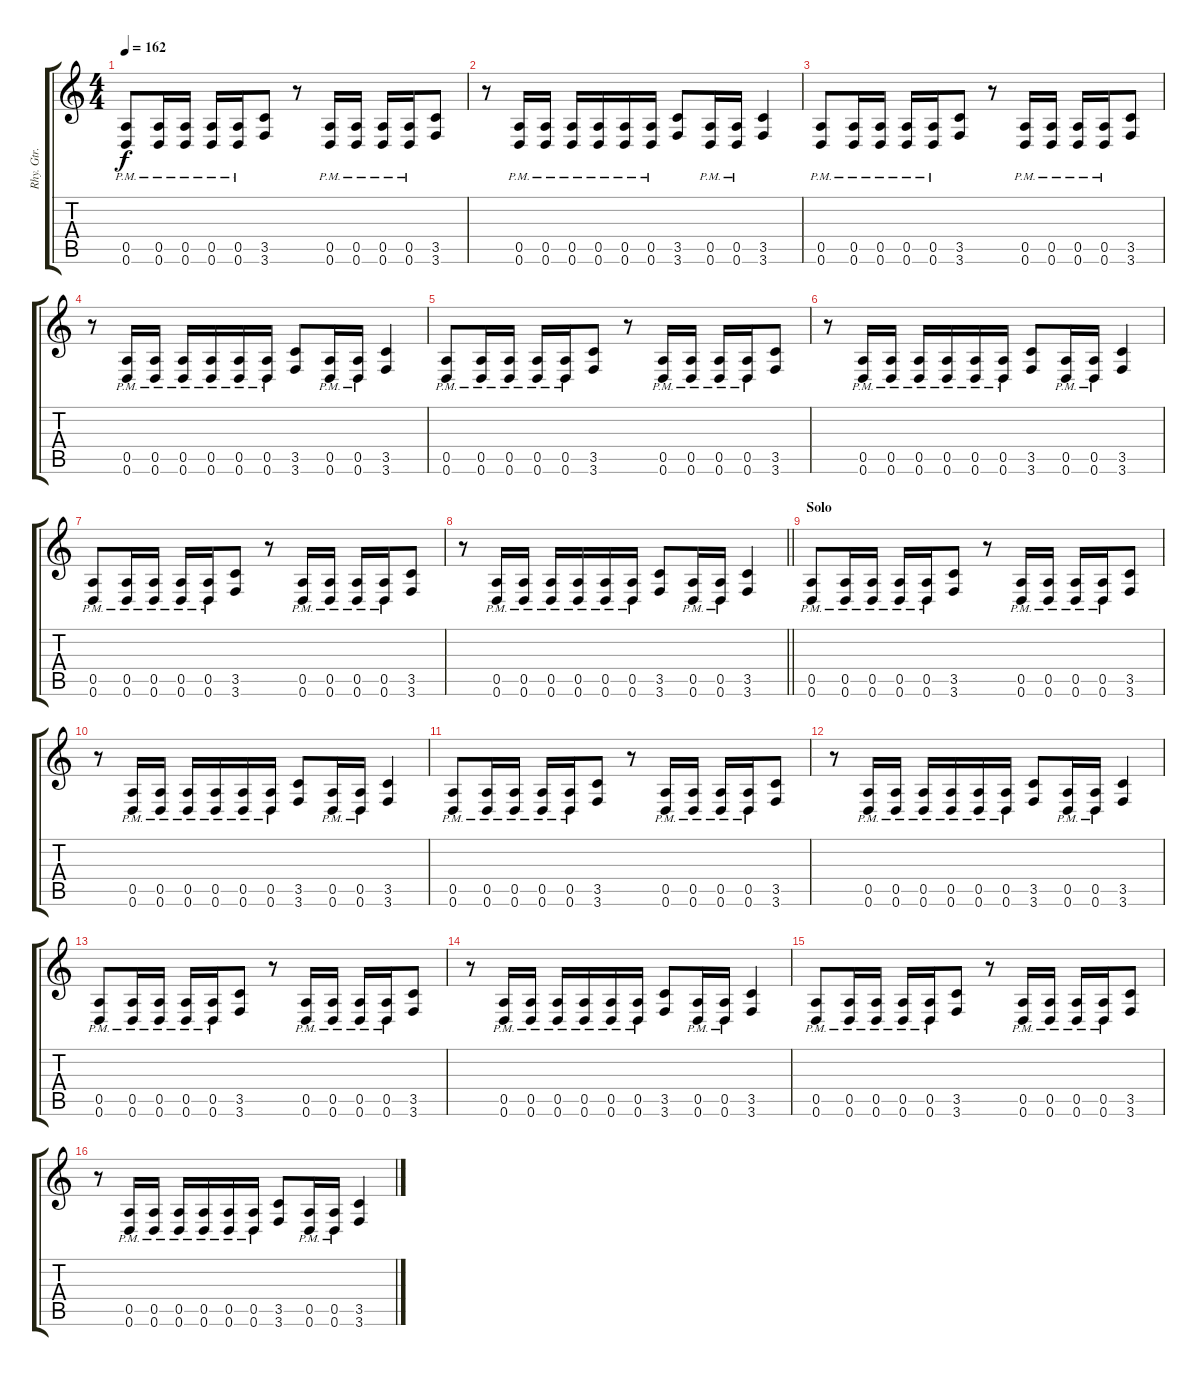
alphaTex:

\track ("Rhy. Gtr. 1" "Rhy. Gtr. ") {instrument distortionguitar}
\staff {score tabs}
\tuning (E4 B3 G3 D3 A2 D2) {hide}
\ts (4 4)
\section ("" "")
\tempo 162
\clef g2
\ks c
(0.5{pm} 0.6{pm}).8{dy f} (0.5{pm} 0.6{pm}).16 (0.5{pm} 0.6{pm}).16 (0.5{pm} 0.6{pm}).16 (0.5{pm} 0.6{pm}).16 (3.5 3.6).8 r.8 (0.5{pm} 0.6{pm}).16 (0.5{pm} 0.6{pm}).16 (0.5{pm} 0.6{pm}).16 (0.5{pm} 0.6{pm}).16 (3.5 3.6).8 |
r.8 (0.5{pm} 0.6{pm}).16 (0.5{pm} 0.6{pm}).16 (0.5{pm} 0.6{pm}).16 (0.5{pm} 0.6{pm}).16 (0.5{pm} 0.6{pm}).16 (0.5{pm} 0.6{pm}).16 (3.5 3.6).8 (0.5{pm} 0.6{pm}).16 (0.5{pm} 0.6{pm}).16 (3.5 3.6).4 |
(0.5{pm} 0.6{pm}).8 (0.5{pm} 0.6{pm}).16 (0.5{pm} 0.6{pm}).16 (0.5{pm} 0.6{pm}).16 (0.5{pm} 0.6{pm}).16 (3.5 3.6).8 r.8 (0.5{pm} 0.6{pm}).16 (0.5{pm} 0.6{pm}).16 (0.5{pm} 0.6{pm}).16 (0.5{pm} 0.6{pm}).16 (3.5 3.6).8 |
r.8 (0.5{pm} 0.6{pm}).16 (0.5{pm} 0.6{pm}).16 (0.5{pm} 0.6{pm}).16 (0.5{pm} 0.6{pm}).16 (0.5{pm} 0.6{pm}).16 (0.5{pm} 0.6{pm}).16 (3.5 3.6).8 (0.5{pm} 0.6{pm}).16 (0.5{pm} 0.6{pm}).16 (3.5 3.6).4 |
(0.5{pm} 0.6{pm}).8 (0.5{pm} 0.6{pm}).16 (0.5{pm} 0.6{pm}).16 (0.5{pm} 0.6{pm}).16 (0.5{pm} 0.6{pm}).16 (3.5 3.6).8 r.8 (0.5{pm} 0.6{pm}).16 (0.5{pm} 0.6{pm}).16 (0.5{pm} 0.6{pm}).16 (0.5{pm} 0.6{pm}).16 (3.5 3.6).8 |
r.8 (0.5{pm} 0.6{pm}).16 (0.5{pm} 0.6{pm}).16 (0.5{pm} 0.6{pm}).16 (0.5{pm} 0.6{pm}).16 (0.5{pm} 0.6{pm}).16 (0.5{pm} 0.6{pm}).16 (3.5 3.6).8 (0.5{pm} 0.6{pm}).16 (0.5{pm} 0.6{pm}).16 (3.5 3.6).4 |
(0.5{pm} 0.6{pm}).8 (0.5{pm} 0.6{pm}).16 (0.5{pm} 0.6{pm}).16 (0.5{pm} 0.6{pm}).16 (0.5{pm} 0.6{pm}).16 (3.5 3.6).8 r.8 (0.5{pm} 0.6{pm}).16 (0.5{pm} 0.6{pm}).16 (0.5{pm} 0.6{pm}).16 (0.5{pm} 0.6{pm}).16 (3.5 3.6).8 |
\barLineRight lightlight
r.8 (0.5{pm} 0.6{pm}).16 (0.5{pm} 0.6{pm}).16 (0.5{pm} 0.6{pm}).16 (0.5{pm} 0.6{pm}).16 (0.5{pm} 0.6{pm}).16 (0.5{pm} 0.6{pm}).16 (3.5 3.6).8 (0.5{pm} 0.6{pm}).16 (0.5{pm} 0.6{pm}).16 (3.5 3.6).4 |
\section ("" "Solo")
(0.5{pm} 0.6{pm}).8 (0.5{pm} 0.6{pm}).16 (0.5{pm} 0.6{pm}).16 (0.5{pm} 0.6{pm}).16 (0.5{pm} 0.6{pm}).16 (3.5 3.6).8 r.8 (0.5{pm} 0.6{pm}).16 (0.5{pm} 0.6{pm}).16 (0.5{pm} 0.6{pm}).16 (0.5{pm} 0.6{pm}).16 (3.5 3.6).8 |
r.8 (0.5{pm} 0.6{pm}).16 (0.5{pm} 0.6{pm}).16 (0.5{pm} 0.6{pm}).16 (0.5{pm} 0.6{pm}).16 (0.5{pm} 0.6{pm}).16 (0.5{pm} 0.6{pm}).16 (3.5 3.6).8 (0.5{pm} 0.6{pm}).16 (0.5{pm} 0.6{pm}).16 (3.5 3.6).4 |
(0.5{pm} 0.6{pm}).8 (0.5{pm} 0.6{pm}).16 (0.5{pm} 0.6{pm}).16 (0.5{pm} 0.6{pm}).16 (0.5{pm} 0.6{pm}).16 (3.5 3.6).8 r.8 (0.5{pm} 0.6{pm}).16 (0.5{pm} 0.6{pm}).16 (0.5{pm} 0.6{pm}).16 (0.5{pm} 0.6{pm}).16 (3.5 3.6).8 |
r.8 (0.5{pm} 0.6{pm}).16 (0.5{pm} 0.6{pm}).16 (0.5{pm} 0.6{pm}).16 (0.5{pm} 0.6{pm}).16 (0.5{pm} 0.6{pm}).16 (0.5{pm} 0.6{pm}).16 (3.5 3.6).8 (0.5{pm} 0.6{pm}).16 (0.5{pm} 0.6{pm}).16 (3.5 3.6).4 |
(0.5{pm} 0.6{pm}).8 (0.5{pm} 0.6{pm}).16 (0.5{pm} 0.6{pm}).16 (0.5{pm} 0.6{pm}).16 (0.5{pm} 0.6{pm}).16 (3.5 3.6).8 r.8 (0.5{pm} 0.6{pm}).16 (0.5{pm} 0.6{pm}).16 (0.5{pm} 0.6{pm}).16 (0.5{pm} 0.6{pm}).16 (3.5 3.6).8 |
r.8 (0.5{pm} 0.6{pm}).16 (0.5{pm} 0.6{pm}).16 (0.5{pm} 0.6{pm}).16 (0.5{pm} 0.6{pm}).16 (0.5{pm} 0.6{pm}).16 (0.5{pm} 0.6{pm}).16 (3.5 3.6).8 (0.5{pm} 0.6{pm}).16 (0.5{pm} 0.6{pm}).16 (3.5 3.6).4 |
(0.5{pm} 0.6{pm}).8 (0.5{pm} 0.6{pm}).16 (0.5{pm} 0.6{pm}).16 (0.5{pm} 0.6{pm}).16 (0.5{pm} 0.6{pm}).16 (3.5 3.6).8 r.8 (0.5{pm} 0.6{pm}).16 (0.5{pm} 0.6{pm}).16 (0.5{pm} 0.6{pm}).16 (0.5{pm} 0.6{pm}).16 (3.5 3.6).8 |
r.8 (0.5{pm} 0.6{pm}).16 (0.5{pm} 0.6{pm}).16 (0.5{pm} 0.6{pm}).16 (0.5{pm} 0.6{pm}).16 (0.5{pm} 0.6{pm}).16 (0.5{pm} 0.6{pm}).16 (3.5 3.6).8 (0.5{pm} 0.6{pm}).16 (0.5{pm} 0.6{pm}).16 (3.5 3.6).4
